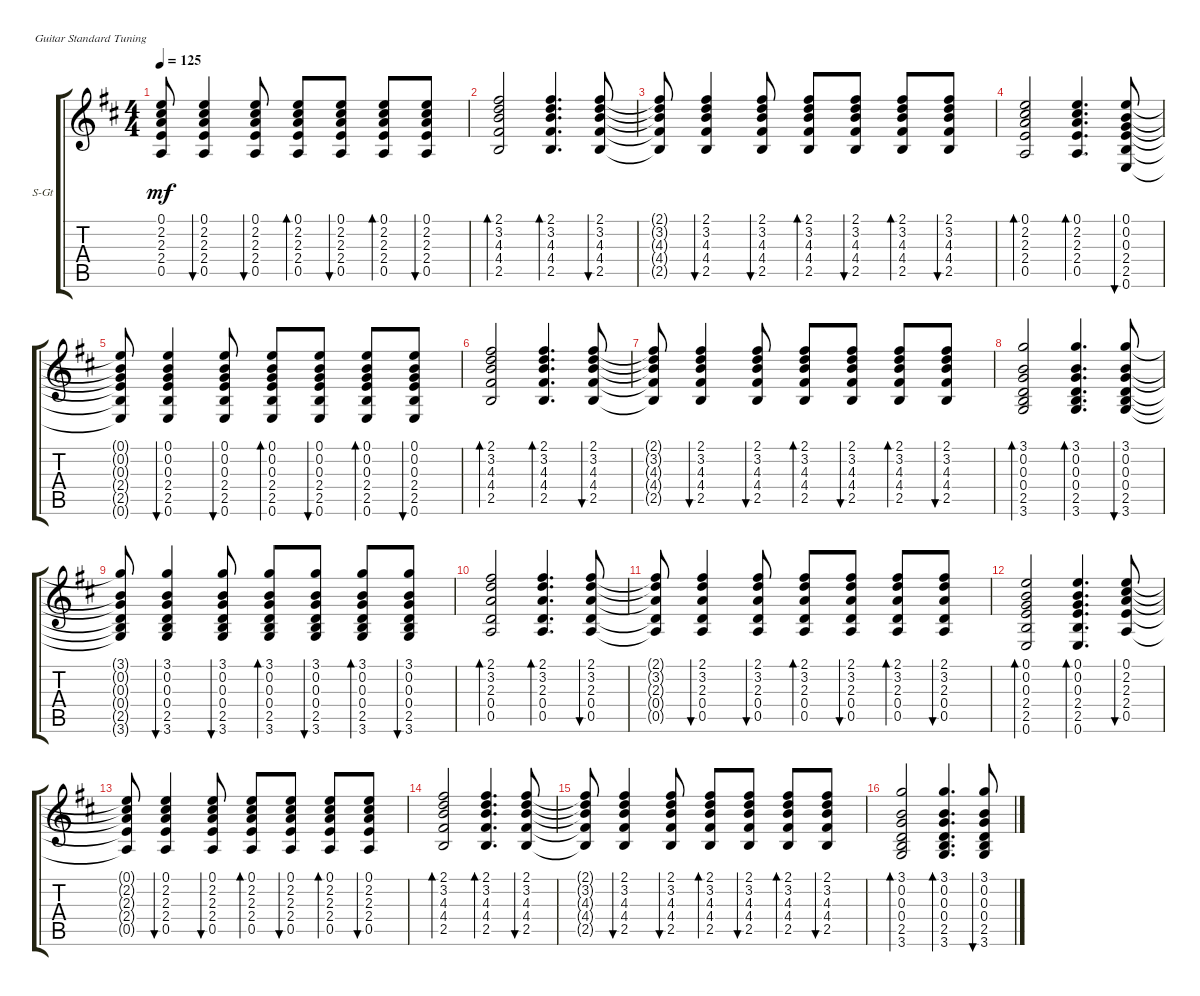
\defaultSystemsLayout 4
\bracketExtendMode groupsimilarinstruments
\firstSystemTrackNameOrientation horizontal
\otherSystemsTrackNameOrientation horizontal
\track ("Steel Guitar" "S-Gt") {instrument acousticguitarsteel}
\staff {score tabs}
\tuning (E4 B3 G3 D3 A2 E2)
\ts (4 4)
\tempo 125
\clef g2
\ks bminor
(0.5{t} 2.4{t} 2.3{t} 2.2{t} 0.1{t}).8{dy mf} (0.5 2.4 2.3 2.2 0.1).4{bu 30} (0.5 2.4 2.3 2.2 0.1).8{bu 30} (0.5 2.4 2.3 2.2 0.1).8{bd 30} (0.5 2.4 2.3 2.2 0.1).8{bu 30} (0.5 2.4 2.3 2.2 0.1).8{bd 30} (0.5 2.4 2.3 2.2 0.1).8{bu 30} |
(2.5 4.4 4.3 3.2 2.1).2{bd 30} (2.5 4.4 4.3 3.2 2.1).4{d bd 30} (2.5 4.4 4.3 3.2 2.1).8{bu 30} |
(2.5{t} 4.4{t} 4.3{t} 3.2{t} 2.1{t}).8 (2.5 4.4 4.3 3.2 2.1).4{bu 30} (2.5 4.4 4.3 3.2 2.1).8{bu 30} (2.5 4.4 4.3 3.2 2.1).8{bd 30} (2.5 4.4 4.3 3.2 2.1).8{bu 30} (2.5 4.4 4.3 3.2 2.1).8{bd 30} (2.5 4.4 4.3 3.2 2.1).8{bu 30} |
(0.5 2.4 2.3 2.2 0.1).2{bd 30} (0.5 2.4 2.3 2.2 0.1).4{d bd 30} (2.5 2.4 0.3 0.2 0.1 0.6).8{bu 30} |
(2.5{t} 2.4{t} 0.3{t} 0.2{t} 0.1{t} 0.6{t}).8 (2.5 2.4 0.3 0.2 0.1 0.6).4{bu 30} (2.5 2.4 0.3 0.2 0.1 0.6).8{bu 30} (2.5 2.4 0.3 0.2 0.1 0.6).8{bd 30} (2.5 2.4 0.3 0.2 0.1 0.6).8{bu 30} (2.5 2.4 0.3 0.2 0.1 0.6).8{bd 30} (2.5 2.4 0.3 0.2 0.1 0.6).8{bu 30} |
(2.5 4.4 4.3 3.2 2.1).2{bd 30} (2.5 4.4 4.3 3.2 2.1).4{d bd 30} (2.5 4.4 4.3 3.2 2.1).8{bu 30} |
(2.5{t} 4.4{t} 4.3{t} 3.2{t} 2.1{t}).8 (2.5 4.4 4.3 3.2 2.1).4{bu 30} (2.5 4.4 4.3 3.2 2.1).8{bu 30} (2.5 4.4 4.3 3.2 2.1).8{bd 30} (2.5 4.4 4.3 3.2 2.1).8{bu 30} (2.5 4.4 4.3 3.2 2.1).8{bd 30} (2.5 4.4 4.3 3.2 2.1).8{bu 30} |
(3.6 2.5 0.4 0.3 0.2 3.1).2{bd 30} (3.6 2.5 0.4 0.3 0.2 3.1).4{d bd 30} (3.6 2.5 0.4 0.3 0.2 3.1).8{bu 30} |
(3.6{t} 2.5{t} 0.4{t} 0.3{t} 0.2{t} 3.1{t}).8 (3.6 2.5 0.4 0.3 0.2 3.1).4{bu 30} (3.6 2.5 0.4 0.3 0.2 3.1).8{bu 30} (3.6 2.5 0.4 0.3 0.2 3.1).8{bd 30} (3.6 2.5 0.4 0.3 0.2 3.1).8{bu 30} (3.6 2.5 0.4 0.3 0.2 3.1).8{bd 30} (3.6 2.5 0.4 0.3 0.2 3.1).8{bu 30} |
(0.5 0.4 2.3 3.2 2.1).2{bd 30} (0.5 0.4 2.3 3.2 2.1).4{d bd 30} (0.5 0.4 2.3 3.2 2.1).8{bu 30} |
(0.5{t} 0.4{t} 2.3{t} 3.2{t} 2.1{t}).8 (0.5 0.4 2.3 3.2 2.1).4{bu 30} (0.5 0.4 2.3 3.2 2.1).8{bu 30} (0.5 0.4 2.3 3.2 2.1).8{bd 30} (0.5 0.4 2.3 3.2 2.1).8{bu 30} (0.5 0.4 2.3 3.2 2.1).8{bd 30} (0.5 0.4 2.3 3.2 2.1).8{bu 30} |
(2.5 2.4 0.3 0.2 0.1 0.6).2{bd 30} (2.5 2.4 0.3 0.2 0.1 0.6).4{d bd 30} (0.5 2.4 2.3 2.2 0.1).8{bu 30} |
(0.5{t} 2.4{t} 2.3{t} 2.2{t} 0.1{t}).8 (0.5 2.4 2.3 2.2 0.1).4{bu 30} (0.5 2.4 2.3 2.2 0.1).8{bu 30} (0.5 2.4 2.3 2.2 0.1).8{bd 30} (0.5 2.4 2.3 2.2 0.1).8{bu 30} (0.5 2.4 2.3 2.2 0.1).8{bd 30} (0.5 2.4 2.3 2.2 0.1).8{bu 30} |
(2.5 4.4 4.3 3.2 2.1).2{bd 30} (2.5 4.4 4.3 3.2 2.1).4{d bd 30} (2.5 4.4 4.3 3.2 2.1).8{bu 30} |
(2.5{t} 4.4{t} 4.3{t} 3.2{t} 2.1{t}).8 (2.5 4.4 4.3 3.2 2.1).4{bu 30} (2.5 4.4 4.3 3.2 2.1).8{bu 30} (2.5 4.4 4.3 3.2 2.1).8{bd 30} (2.5 4.4 4.3 3.2 2.1).8{bu 30} (2.5 4.4 4.3 3.2 2.1).8{bd 30} (2.5 4.4 4.3 3.2 2.1).8{bu 30} |
(3.6 2.5 0.4 0.3 0.2 3.1).2{bd 30} (3.6 2.5 0.4 0.3 0.2 3.1).4{d bd 30} (3.6 2.5 0.4 0.3 0.2 3.1).8{bu 30}
